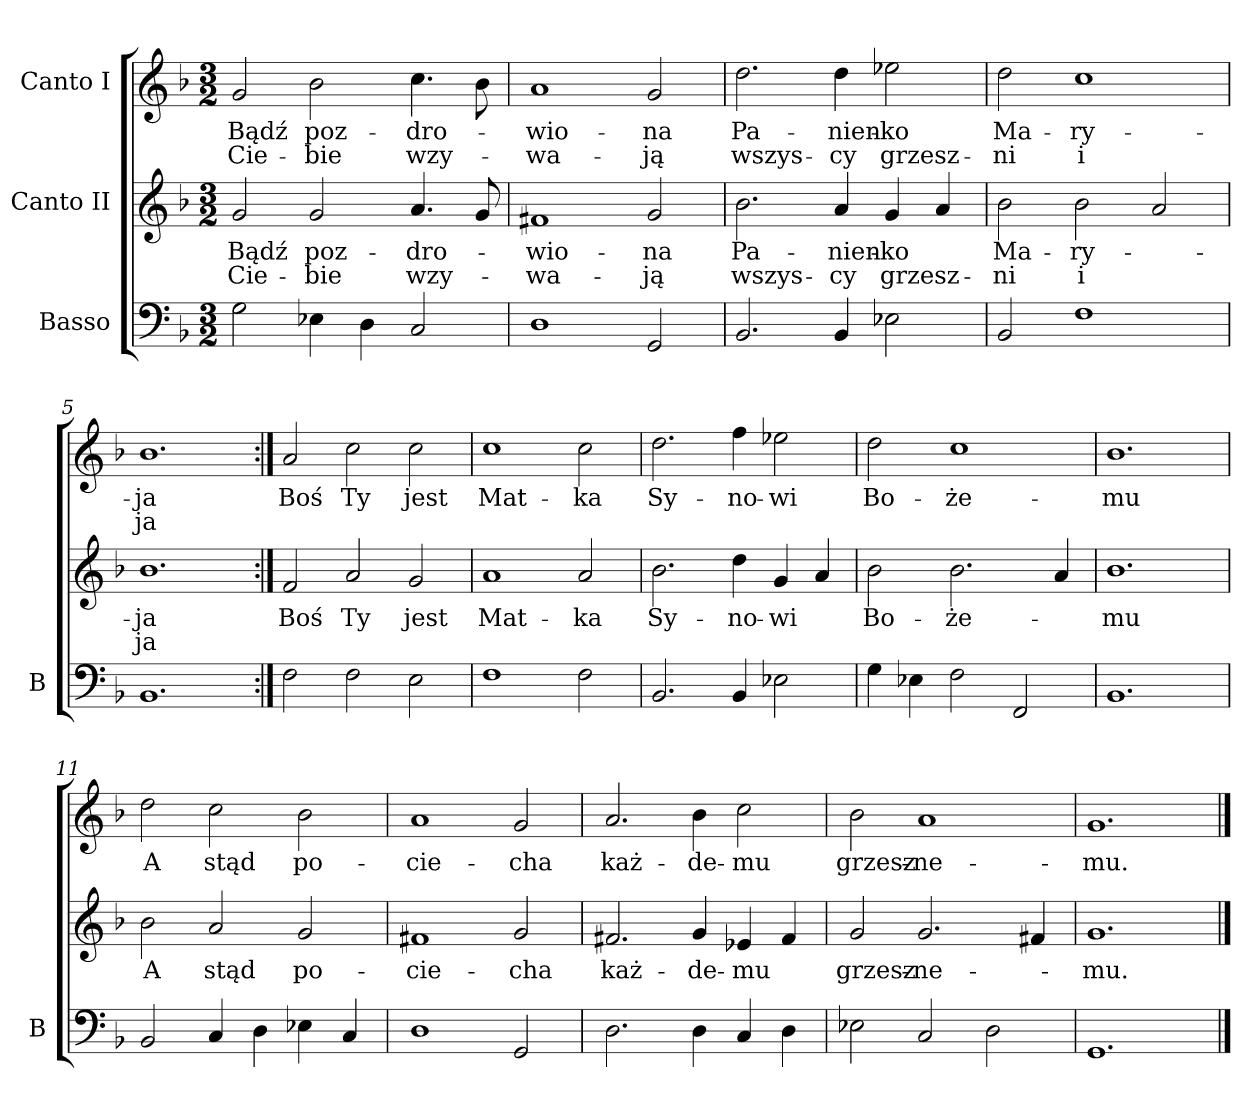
**kern	**kern	**text	**text	**kern	**text	**text
*part3	*part2	*part2	*part2	*part1	*part1	*part1
*staff3	*staff2	*staff2	*staff2	*staff1	*staff1	*staff1
*I"Basso	*I"Canto II	*	*	*I"Canto I	*	*
*I'B	*	*	*	*	*	*
*clefF4	*clefG2	*	*	*clefG2	*	*
*k[b-]	*k[b-]	*	*	*k[b-]	*	*
*M3/2	*M3/2	*	*	*M3/2	*	*
=1	=1	=1	=1	=1	=1	=1
2G	2g	Bądź	Cie-	2g	Bądź	Cie-
4E-X	2g	poz-	-bie	2b-	poz-	-bie
4D	.	.	.	.	.	.
2C	4.a	-dro-	wzy-	4.cc	-dro-	wzy-
.	8g	.	.	8b-	.	.
=2	=2	=2	=2	=2	=2	=2
1D	1f#X	-wio-	-wa-	1a	-wio-	-wa-
2GG	2g	-na	-ją	2g	-na	-ją
=3	=3	=3	=3	=3	=3	=3
2.BB-	2.b-	Pa-	wszys-	2.dd	Pa-	wszys-
4BB-	4a	-nien-	-cy	4dd	-nien-	-cy
2E-X	4g	-ko	grzesz-	2ee-X	-ko	grzesz-
.	4a	.	.	.	.	.
=4	=4	=4	=4	=4	=4	=4
2BB-	2b-	Ma-	-ni	2dd	Ma-	-ni
1F	2b-	-ry-	i	1cc	-ry-	i
.	2a	.	.	.	.	.
=5	=5	=5	=5	=5	=5	=5
1.BB-	1.b-	-ja	ja	1.b-	-ja	ja
=6:|!	=6:|!	=6:|!	=6:|!	=6:|!	=6:|!	=6:|!
2F	2f	Boś	.	2a	Boś	.
2F	2a	Ty	.	2cc	Ty	.
2E	2g	jest	.	2cc	jest	.
=7	=7	=7	=7	=7	=7	=7
1F	1a	Mat-	.	1cc	Mat-	.
2F	2a	-ka	.	2cc	-ka	.
=8	=8	=8	=8	=8	=8	=8
2.BB-	2.b-	Sy-	.	2.dd	Sy-	.
4BB-	4dd	-no-	.	4ff	-no-	.
2E-X	4g	-wi	.	2ee-X	-wi	.
.	4a	.	.	.	.	.
=9	=9	=9	=9	=9	=9	=9
4G	2b-	Bo-	.	2dd	Bo-	.
4E-X	.	.	.	.	.	.
2F	2.b-	-że-	.	1cc	-że-	.
2FF	.	.	.	.	.	.
.	4a	.	.	.	.	.
=10	=10	=10	=10	=10	=10	=10
1.BB-	1.b-	-mu	.	1.b-	-mu	.
=11	=11	=11	=11	=11	=11	=11
2BB-	2b-	A	.	2dd	A	.
4C	2a	stąd	.	2cc	stąd	.
4D	.	.	.	.	.	.
4E-X	2g	po-	.	2b-	po-	.
4C	.	.	.	.	.	.
=12	=12	=12	=12	=12	=12	=12
1D	1f#X	-cie-	.	1a	-cie-	.
2GG	2g	-cha	.	2g	-cha	.
=13	=13	=13	=13	=13	=13	=13
2.D	2.f#X	każ-	.	2.a	każ-	.
4D	4g	-de-	.	4b-	-de-	.
4C	4e-X	-mu	.	2cc	-mu	.
4D	4f#	.	.	.	.	.
=14	=14	=14	=14	=14	=14	=14
2E-X	2g	grzesz-	.	2b-	grzesz-	.
2C	2.g	-ne-	.	1a	-ne-	.
2D	.	.	.	.	.	.
.	4f#X	.	.	.	.	.
=15	=15	=15	=15	=15	=15	=15
1.GG	1.g	-mu.	.	1.g	-mu.	.
==	==	==	==	==	==	==
*-	*-	*-	*-	*-	*-	*-
